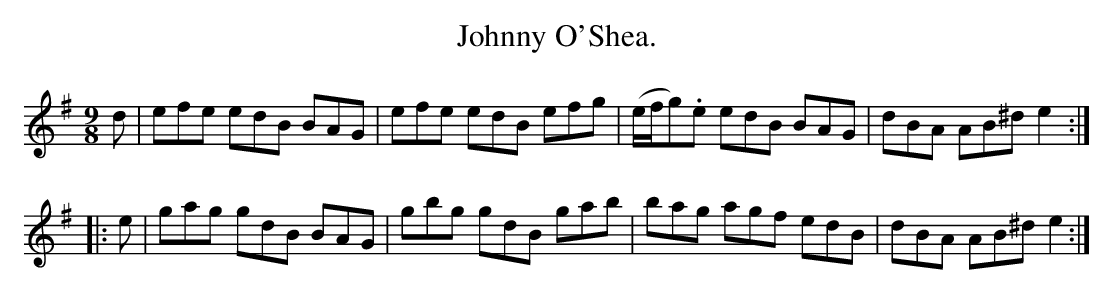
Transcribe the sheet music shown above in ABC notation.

X:1
T: Johnny O'Shea.
M: 9/8
K: Em
d|efe edB BAG|efe edB efg|(e/f/g).e edB BAG|dBA AB^d e2:|
|:e|gag gdB BAG|gbg gdB gab|bag agf edB|dBA AB^d e2:|
